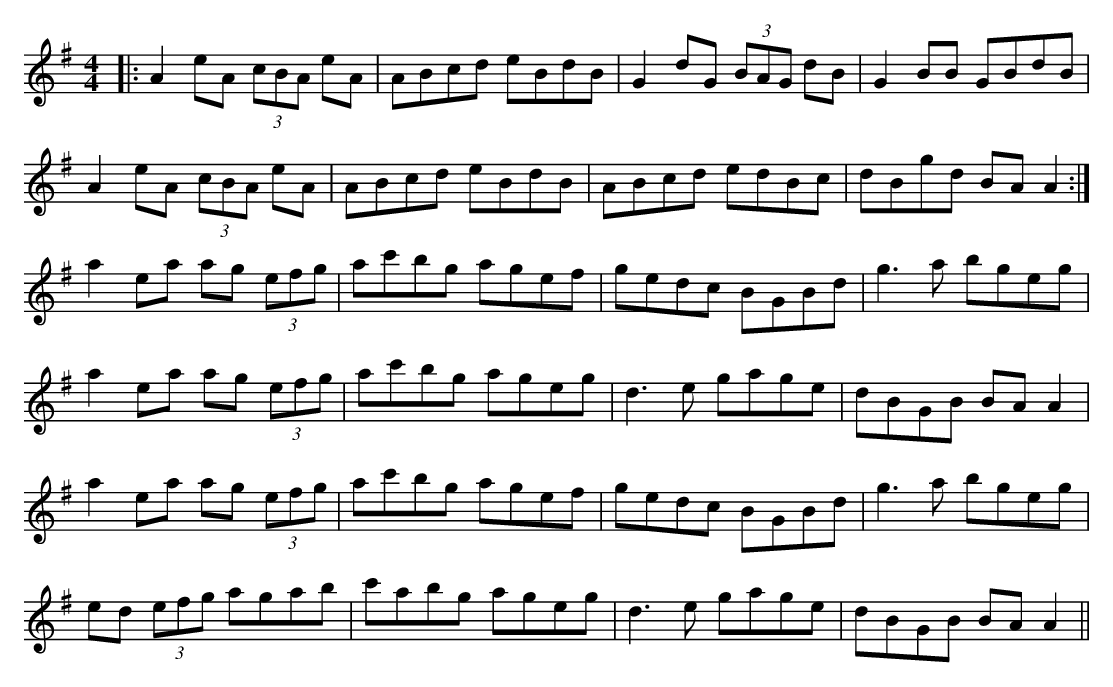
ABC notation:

X:1
M:4/4
K:Ador
|:A2eA (3cBA eA|ABcd eBdB|G2dG (3BAG dB|G2 BB GBdB|
A2eA (3cBA eA|ABcd eBdB|ABcd edBc|dBgd BAA2:|
a2ea ag (3efg|ac'bg agef|gedc BGBd|g3a bgeg|
a2ea ag (3efg|ac'bg ageg|d3e gage|dBGB BA A2|
a2ea ag (3efg|ac'bg agef|gedc BGBd|g3a bgeg|
ed (3efg agab|c'abg ageg|d3e gage|dBGB BA A2||
